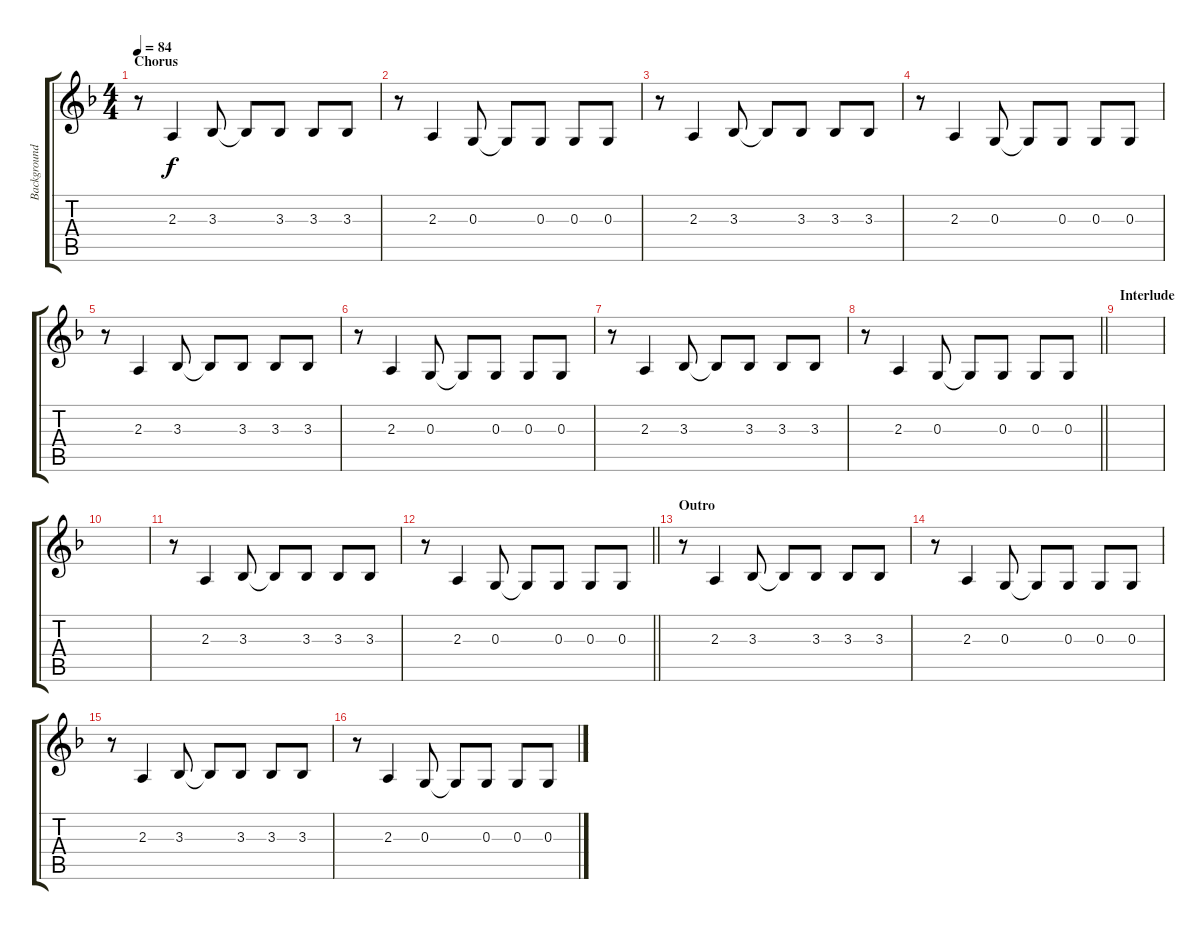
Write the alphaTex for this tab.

\track ("Background Vocals" "Background") {instrument sopranosax}
\staff {score tabs}
\tuning (E4 B3 G3 D3 A2 E2) {hide}
\ts (4 4)
\section ("" "Chorus")
\tempo 84
\clef g2
\ks f
r.8{dy f} 2.3.4 3.3.8 3.3{t}.8 3.3.8 3.3.8 3.3.8 |
r.8 2.3.4 0.3.8 0.3{t}.8 0.3.8 0.3.8 0.3.8 |
r.8 2.3.4 3.3.8 3.3{t}.8 3.3.8 3.3.8 3.3.8 |
r.8 2.3.4 0.3.8 0.3{t}.8 0.3.8 0.3.8 0.3.8 |
r.8 2.3.4 3.3.8 3.3{t}.8 3.3.8 3.3.8 3.3.8 |
r.8 2.3.4 0.3.8 0.3{t}.8 0.3.8 0.3.8 0.3.8 |
r.8 2.3.4 3.3.8 3.3{t}.8 3.3.8 3.3.8 3.3.8 |
\barLineRight lightlight
r.8 2.3.4 0.3.8 0.3{t}.8 0.3.8 0.3.8 0.3.8 |
\section ("" "Interlude")
|
|
r.8 2.3.4 3.3.8 3.3{t}.8 3.3.8 3.3.8 3.3.8 |
\barLineRight lightlight
r.8 2.3.4 0.3.8 0.3{t}.8 0.3.8 0.3.8 0.3.8 |
\section ("" "Outro")
r.8 2.3.4 3.3.8 3.3{t}.8 3.3.8 3.3.8 3.3.8 |
r.8 2.3.4 0.3.8 0.3{t}.8 0.3.8 0.3.8 0.3.8 |
r.8 2.3.4 3.3.8 3.3{t}.8 3.3.8 3.3.8 3.3.8 |
r.8 2.3.4 0.3.8 0.3{t}.8 0.3.8 0.3.8 0.3.8
